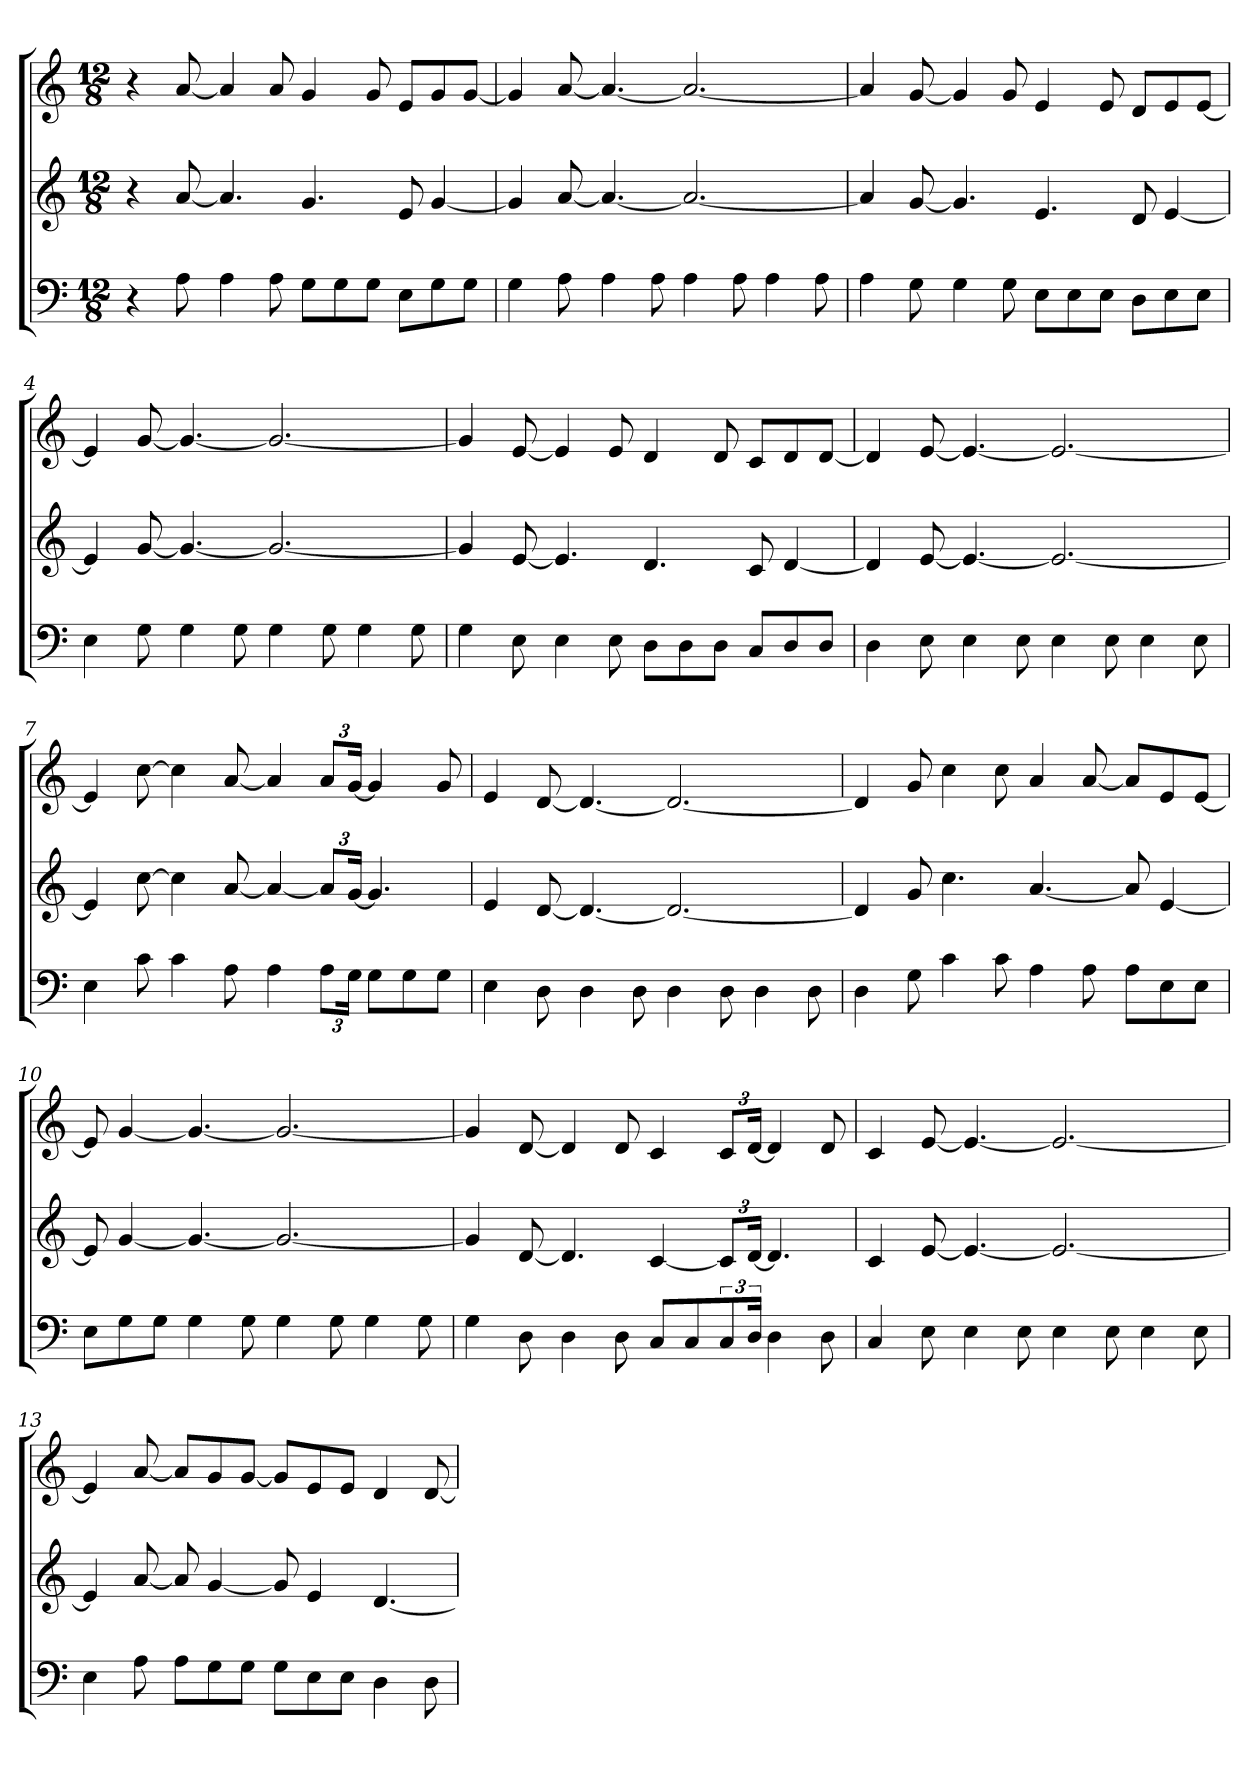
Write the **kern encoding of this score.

**kern	**kern	**kern
*part3	*part2	*part1
*staff3	*staff2	*staff1
*M12/8	*M12/8	*M12/8
=1	=1	=1
4r	4r	4r
8A	[8a	[8a
4A	4.a]	4a]
8A	.	8a
8GL	4.g	4g
8G	.	.
8GJ	.	8g
8EL	8e	8eL
8G	[4g	8g
8GJ	.	[8gJ
=2	=2	=2
4G	4g]	4g]
8A	[8a	[8a
4A	4.a_	4.a_
8A	.	.
4A	2.a_	2.a_
8A	.	.
4A	.	.
8A	.	.
=3	=3	=3
4A	4a]	4a]
8G	[8g	[8g
4G	4.g]	4g]
8G	.	8g
8EL	4.e	4e
8E	.	.
8EJ	.	8e
8DL	8d	8dL
8E	[4e	8e
8EJ	.	[8eJ
=4	=4	=4
4E	4e]	4e]
8G	[8g	[8g
4G	4.g_	4.g_
8G	.	.
4G	2.g_	2.g_
8G	.	.
4G	.	.
8G	.	.
=5	=5	=5
4G	4g]	4g]
8E	[8e	[8e
4E	4.e]	4e]
8E	.	8e
8DL	4.d	4d
8D	.	.
8DJ	.	8d
8CL	8c	8cL
8D	[4d	8d
8DJ	.	[8dJ
=6	=6	=6
4D	4d]	4d]
8E	[8e	[8e
4E	4.e_	4.e_
8E	.	.
4E	2.e_	2.e_
8E	.	.
4E	.	.
8E	.	.
=7	=7	=7
4E	4e]	4e]
8c	[8cc	[8cc
4c	4cc]	4cc]
8A	[8a	[8a
4A	4a_	4a]
12AL	12aL]	12aL
24GJk	[24gJk	[24gJk
8GL	4.g]	4g]
8G	.	.
8GJ	.	8g
=8	=8	=8
4E	4e	4e
8D	[8d	[8d
4D	4.d_	4.d_
8D	.	.
4D	2.d_	2.d_
8D	.	.
4D	.	.
8D	.	.
=9	=9	=9
4D	4d]	4d]
8G	8g	8g
4c	4.cc	4cc
8c	.	8cc
4A	[4.a	4a
8A	.	[8a
8AL	8a]	8aL]
8E	[4e	8e
8EJ	.	[8eJ
=10	=10	=10
8EL	8e]	8e]
8G	[4g	[4g
8GJ	.	.
4G	4.g_	4.g_
8G	.	.
4G	2.g_	2.g_
8G	.	.
4G	.	.
8G	.	.
=11	=11	=11
4G	4g]	4g]
8D	[8d	[8d
4D	4.d]	4d]
8D	.	8d
8CL	[4c	4c
8C	.	.
12C	12cL]	12cL
24DJk	[24dJk	[24dJk
4D	4.d]	4d]
8D	.	8d
=12	=12	=12
4C	4c	4c
8E	[8e	[8e
4E	4.e_	4.e_
8E	.	.
4E	2.e_	2.e_
8E	.	.
4E	.	.
8E	.	.
=13	=13	=13
4E	4e]	4e]
8A	[8a	[8a
8AL	8a]	8aL]
8G	[4g	8g
8GJ	.	[8gJ
8GL	8g]	8gL]
8E	4e	8e
8EJ	.	8eJ
4D	[4.d	4d
8D	.	[8d
=	=	=
*-	*-	*-
